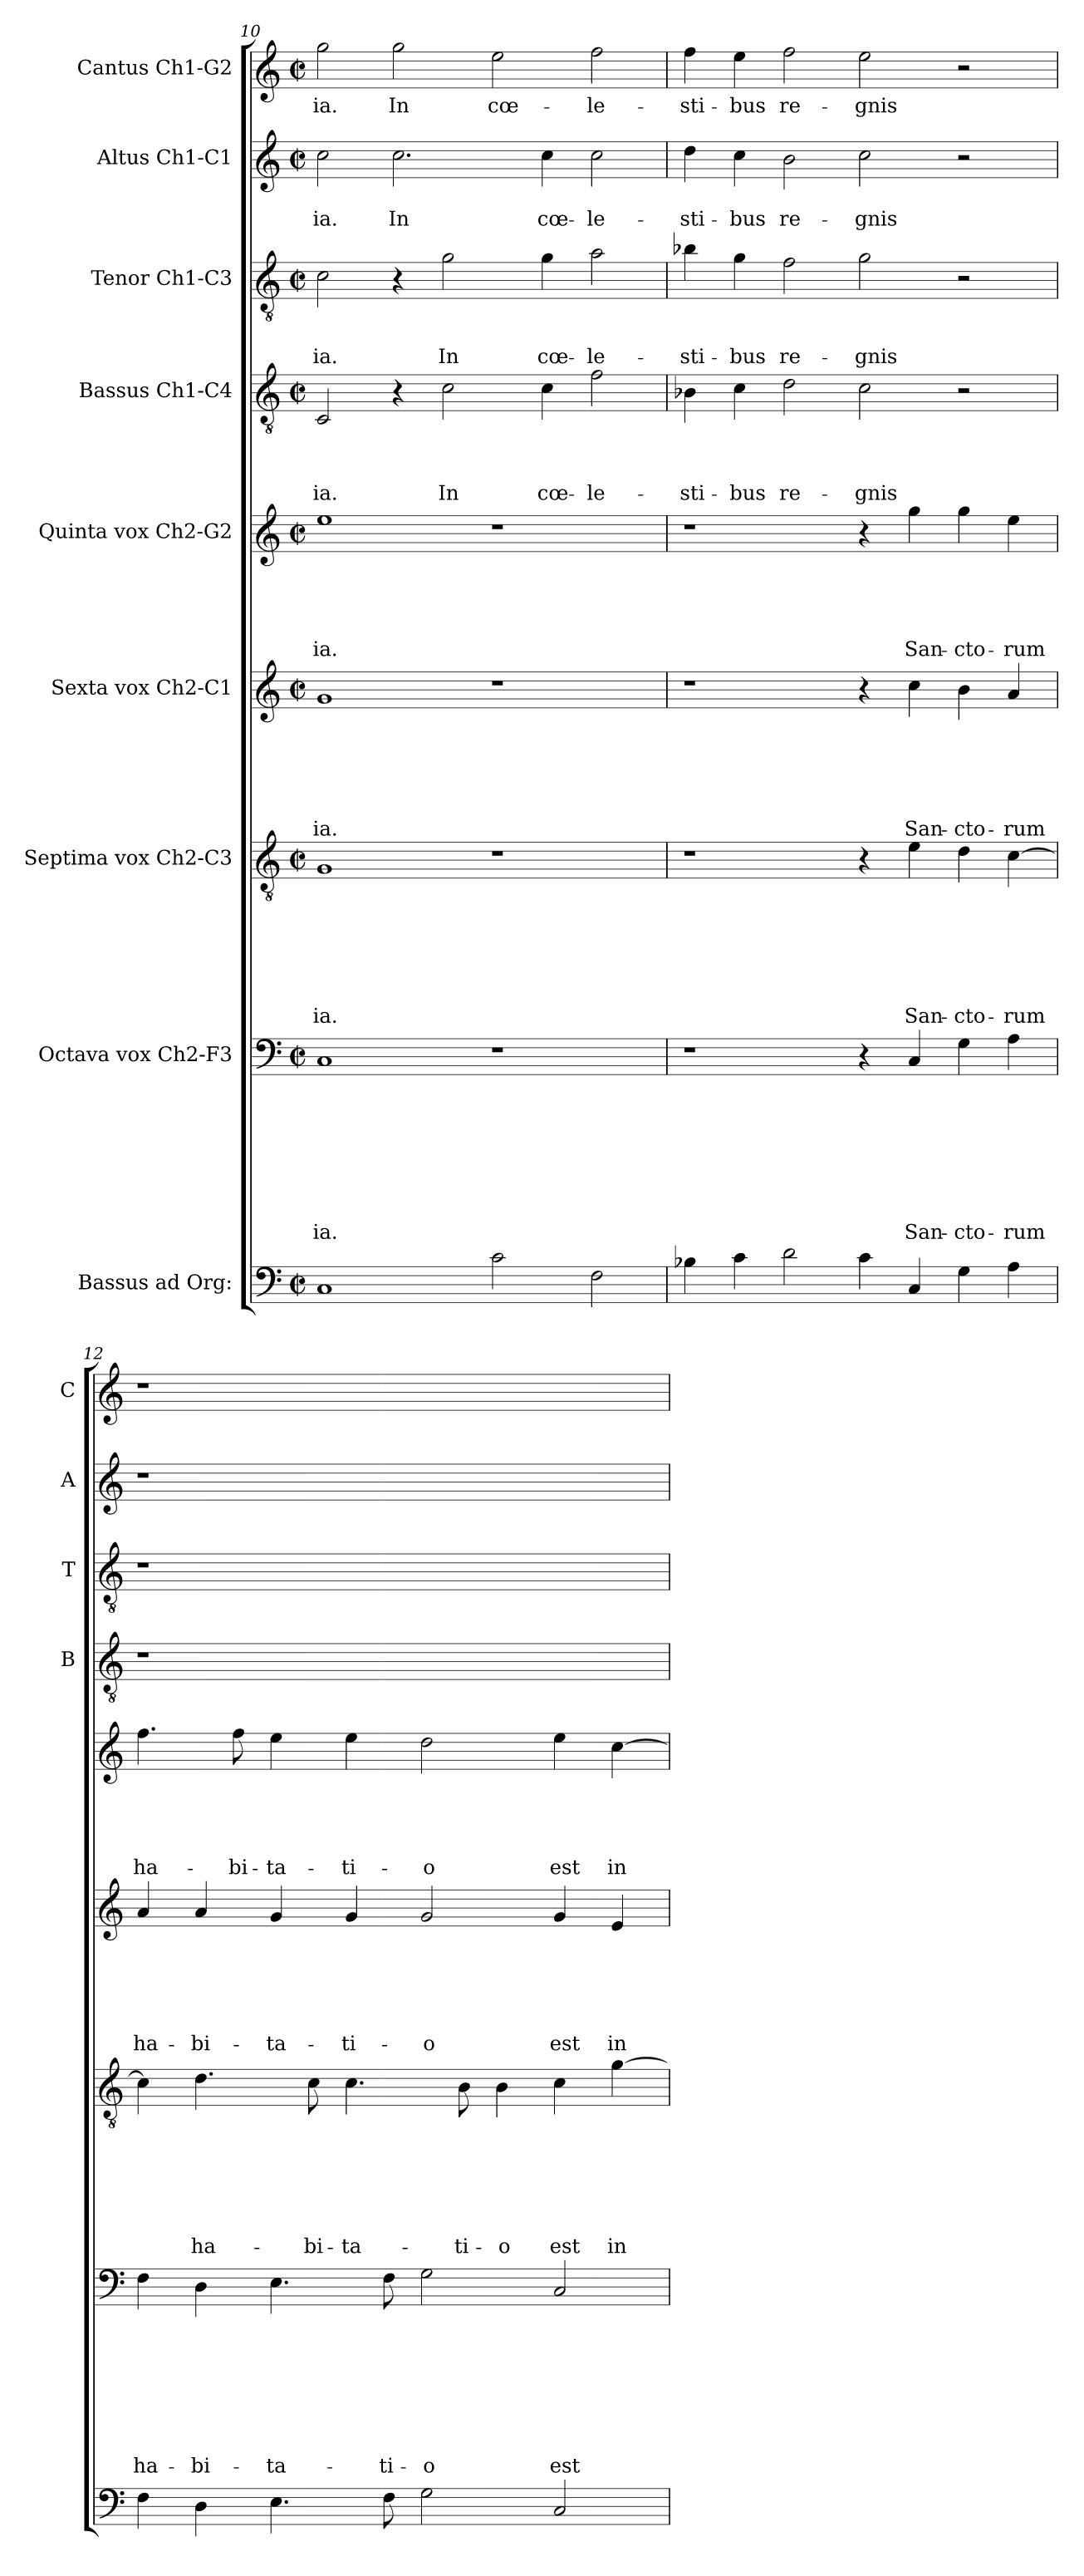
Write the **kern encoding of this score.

**kern	**kern	**text	**text	**text	**text	**text	**text	**text	**text	**kern	**text	**text	**text	**text	**text	**text	**text	**kern	**text	**text	**text	**text	**text	**text	**kern	**text	**text	**text	**text	**text	**kern	**text	**text	**text	**text	**kern	**text	**text	**text	**kern	**text	**text	**kern	**text
*part9	*part8	*part8	*part8	*part8	*part8	*part8	*part8	*part8	*part8	*part7	*part7	*part7	*part7	*part7	*part7	*part7	*part7	*part6	*part6	*part6	*part6	*part6	*part6	*part6	*part5	*part5	*part5	*part5	*part5	*part5	*part4	*part4	*part4	*part4	*part4	*part3	*part3	*part3	*part3	*part2	*part2	*part2	*part1	*part1
*staff9	*staff8	*staff8	*staff8	*staff8	*staff8	*staff8	*staff8	*staff8	*staff8	*staff7	*staff7	*staff7	*staff7	*staff7	*staff7	*staff7	*staff7	*staff6	*staff6	*staff6	*staff6	*staff6	*staff6	*staff6	*staff5	*staff5	*staff5	*staff5	*staff5	*staff5	*staff4	*staff4	*staff4	*staff4	*staff4	*staff3	*staff3	*staff3	*staff3	*staff2	*staff2	*staff2	*staff1	*staff1
*I"Bassus ad Org:	*I"Octava vox Ch2-F3	*	*	*	*	*	*	*	*	*I"Septima vox Ch2-C3	*	*	*	*	*	*	*	*I"Sexta vox Ch2-C1	*	*	*	*	*	*	*I"Quinta vox Ch2-G2	*	*	*	*	*	*I"Bassus Ch1-C4	*	*	*	*	*I"Tenor Ch1-C3	*	*	*	*I"Altus Ch1-C1	*	*	*I"Cantus Ch1-G2	*
*	*	*	*	*	*	*	*	*	*	*	*	*	*	*	*	*	*	*	*	*	*	*	*	*	*	*	*	*	*	*	*I'B	*	*	*	*	*I'T	*	*	*	*I'A	*	*	*I'C	*
!!LO:PB:g=z
*clefF4	*clefF4	*	*	*	*	*	*	*	*	*clefGv2	*	*	*	*	*	*	*	*clefG2	*	*	*	*	*	*	*clefG2	*	*	*	*	*	*clefGv2	*	*	*	*	*clefGv2	*	*	*	*clefG2	*	*	*clefG2	*
*k[]	*k[]	*	*	*	*	*	*	*	*	*k[]	*	*	*	*	*	*	*	*k[]	*	*	*	*	*	*	*k[]	*	*	*	*	*	*k[]	*	*	*	*	*k[]	*	*	*	*k[]	*	*	*k[]	*
*C:	*C:	*	*	*	*	*	*	*	*	*C:	*	*	*	*	*	*	*	*C:	*	*	*	*	*	*	*C:	*	*	*	*	*	*C:	*	*	*	*	*C:	*	*	*	*C:	*	*	*C:	*
*M2/2	*M2/2	*	*	*	*	*	*	*	*	*M2/2	*	*	*	*	*	*	*	*M2/2	*	*	*	*	*	*	*M2/2	*	*	*	*	*	*M2/2	*	*	*	*	*M2/2	*	*	*	*M2/2	*	*	*M2/2	*
*met(c|)	*met(c|)	*	*	*	*	*	*	*	*	*met(c|)	*	*	*	*	*	*	*	*met(c|)	*	*	*	*	*	*	*met(c|)	*	*	*	*	*	*met(c|)	*	*	*	*	*met(c|)	*	*	*	*met(c|)	*	*	*met(c|)	*
=10	=10	=10	=10	=10	=10	=10	=10	=10	=10	=10	=10	=10	=10	=10	=10	=10	=10	=10	=10	=10	=10	=10	=10	=10	=10	=10	=10	=10	=10	=10	=10	=10	=10	=10	=10	=10	=10	=10	=10	=10	=10	=10	=10	=10
!	!	!	!	!	!	!	!	!	!LO:LY:b	!	!	!	!	!	!	!	!LO:LY:b	!	!	!	!	!	!	!LO:LY:b	!	!	!	!	!	!LO:LY:b	!	!	!	!	!LO:LY:b	!	!	!	!LO:LY:b	!	!	!LO:LY:b	!	!LO:LY:b
1C	1C	.	.	.	.	.	.	.	-ia.	1G	.	.	.	.	.	.	-ia.	1g	.	.	.	.	.	-ia.	1ee	.	.	.	.	-ia.	2C/	.	.	.	-ia.	2c\	.	.	-ia.	2cc\	.	-ia.	2gg\	-ia.
!	!	!	!	!	!	!	!	!	!	!	!	!	!	!	!	!	!	!	!	!	!	!	!	!	!	!	!	!	!	!	!	!	!	!	!	!	!	!	!	!	!	!LO:LY:b	!	!LO:LY:b
.	.	.	.	.	.	.	.	.	.	.	.	.	.	.	.	.	.	.	.	.	.	.	.	.	.	.	.	.	.	.	4r	.	.	.	.	4r	.	.	.	2.cc\	.	In	2gg\	In
!	!	!	!	!	!	!	!	!	!	!	!	!	!	!	!	!	!	!	!	!	!	!	!	!	!	!	!	!	!	!	!	!	!	!	!LO:LY:b	!	!	!	!LO:LY:b	!	!	!	!	!
.	.	.	.	.	.	.	.	.	.	.	.	.	.	.	.	.	.	.	.	.	.	.	.	.	.	.	.	.	.	.	2c\	.	.	.	In	2g\	.	.	In	.	.	.	.	.
!	!	!	!	!	!	!	!	!	!	!	!	!	!	!	!	!	!	!	!	!	!	!	!	!	!	!	!	!	!	!	!	!	!	!	!	!	!	!	!	!	!	!	!	!LO:LY:b
2c\	1r	.	.	.	.	.	.	.	.	1r	.	.	.	.	.	.	.	1r	.	.	.	.	.	.	1r	.	.	.	.	.	.	.	.	.	.	.	.	.	.	.	.	.	2ee\	cœ-
!	!	!	!	!	!	!	!	!	!	!	!	!	!	!	!	!	!	!	!	!	!	!	!	!	!	!	!	!	!	!	!	!	!	!	!LO:LY:b	!	!	!	!LO:LY:b	!	!	!LO:LY:b	!	!
.	.	.	.	.	.	.	.	.	.	.	.	.	.	.	.	.	.	.	.	.	.	.	.	.	.	.	.	.	.	.	4c\	.	.	.	cœ-	4g\	.	.	cœ-	4cc\	.	cœ-	.	.
!	!	!	!	!	!	!	!	!	!	!	!	!	!	!	!	!	!	!	!	!	!	!	!	!	!	!	!	!	!	!	!	!	!	!	!LO:LY:b	!	!	!	!LO:LY:b	!	!	!LO:LY:b	!	!LO:LY:b
2F\	.	.	.	.	.	.	.	.	.	.	.	.	.	.	.	.	.	.	.	.	.	.	.	.	.	.	.	.	.	.	2f\	.	.	.	-le-	2a\	.	.	-le-	2cc\	.	-le-	2ff\	-le-
=11	=11	=11	=11	=11	=11	=11	=11	=11	=11	=11	=11	=11	=11	=11	=11	=11	=11	=11	=11	=11	=11	=11	=11	=11	=11	=11	=11	=11	=11	=11	=11	=11	=11	=11	=11	=11	=11	=11	=11	=11	=11	=11	=11	=11
!	!	!	!	!	!	!	!	!	!	!	!	!	!	!	!	!	!	!	!	!	!	!	!	!	!	!	!	!	!	!	!	!	!	!	!LO:LY:b	!	!	!	!LO:LY:b	!	!	!LO:LY:b	!	!LO:LY:b
4B-X\	1r	.	.	.	.	.	.	.	.	1r	.	.	.	.	.	.	.	1r	.	.	.	.	.	.	1r	.	.	.	.	.	4B-X\	.	.	.	-sti-	4b-X\	.	.	-sti-	4dd\	.	-sti-	4ff\	-sti-
!	!	!	!	!	!	!	!	!	!	!	!	!	!	!	!	!	!	!	!	!	!	!	!	!	!	!	!	!	!	!	!	!	!	!	!LO:LY:b	!	!	!	!LO:LY:b	!	!	!LO:LY:b	!	!LO:LY:b
4c\	.	.	.	.	.	.	.	.	.	.	.	.	.	.	.	.	.	.	.	.	.	.	.	.	.	.	.	.	.	.	4c\	.	.	.	-bus	4g\	.	.	-bus	4cc\	.	-bus	4ee\	-bus
!	!	!	!	!	!	!	!	!	!	!	!	!	!	!	!	!	!	!	!	!	!	!	!	!	!	!	!	!	!	!	!	!	!	!	!LO:LY:b	!	!	!	!LO:LY:b	!	!	!LO:LY:b	!	!LO:LY:b
2d\	.	.	.	.	.	.	.	.	.	.	.	.	.	.	.	.	.	.	.	.	.	.	.	.	.	.	.	.	.	.	2d\	.	.	.	re-	2f\	.	.	re-	2b\	.	re-	2ff\	re-
!	!	!	!	!	!	!	!	!	!	!	!	!	!	!	!	!	!	!	!	!	!	!	!	!	!	!	!	!	!	!	!	!	!	!	!LO:LY:b	!	!	!	!LO:LY:b	!	!	!LO:LY:b	!	!LO:LY:b
4c\	4r	.	.	.	.	.	.	.	.	4r	.	.	.	.	.	.	.	4r	.	.	.	.	.	.	4r	.	.	.	.	.	2c\	.	.	.	-gnis	2g\	.	.	-gnis	2cc\	.	-gnis	2ee\	-gnis
!	!	!	!	!	!	!	!	!	!LO:LY:b	!	!	!	!	!	!	!	!LO:LY:b	!	!	!	!	!	!	!LO:LY:b	!	!	!	!	!	!LO:LY:b	!	!	!	!	!	!	!	!	!	!	!	!	!	!
4C/	4C/	.	.	.	.	.	.	.	San-	4e\	.	.	.	.	.	.	San-	4cc\	.	.	.	.	.	San-	4gg\	.	.	.	.	San-	.	.	.	.	.	.	.	.	.	.	.	.	.	.
!	!	!	!	!	!	!	!	!	!LO:LY:b	!	!	!	!	!	!	!	!LO:LY:b	!	!	!	!	!	!	!LO:LY:b	!	!	!	!	!	!LO:LY:b	!	!	!	!	!	!	!	!	!	!	!	!	!	!
4G\	4G\	.	.	.	.	.	.	.	-cto-	4d\	.	.	.	.	.	.	-cto-	4b\	.	.	.	.	.	-cto-	4gg\	.	.	.	.	-cto-	2r	.	.	.	.	2r	.	.	.	2r	.	.	2r	.
!	!	!	!	!	!	!	!	!	!LO:LY:b	!	!	!	!	!	!	!	!LO:LY:b	!	!	!	!	!	!	!LO:LY:b	!	!	!	!	!	!LO:LY:b	!	!	!	!	!	!	!	!	!	!	!	!	!	!
4A\	4A\	.	.	.	.	.	.	.	-rum	[4c\	.	.	.	.	.	.	-rum	4a/	.	.	.	.	.	-rum	4ee\	.	.	.	.	-rum	.	.	.	.	.	.	.	.	.	.	.	.	.	.
=12	=12	=12	=12	=12	=12	=12	=12	=12	=12	=12	=12	=12	=12	=12	=12	=12	=12	=12	=12	=12	=12	=12	=12	=12	=12	=12	=12	=12	=12	=12	=12	=12	=12	=12	=12	=12	=12	=12	=12	=12	=12	=12	=12	=12
!	!	!	!	!	!	!	!	!	!LO:LY:b	!	!	!	!	!	!	!	!	!	!	!	!	!	!	!LO:LY:b	!	!	!	!	!	!LO:LY:b	!	!	!	!	!	!	!	!	!	!	!	!	!	!
4F\	4F\	.	.	.	.	.	.	.	ha-	4c\]	.	.	.	.	.	.	.	4a/	.	.	.	.	.	ha-	4.ff\	.	.	.	.	ha-	1r	.	.	.	.	1r	.	.	.	1r	.	.	1r	.
!	!	!	!	!	!	!	!	!	!LO:LY:b	!	!	!	!	!	!	!	!LO:LY:b	!	!	!	!	!	!	!LO:LY:b	!	!	!	!	!	!	!	!	!	!	!	!	!	!	!	!	!	!	!	!
4D\	4D\	.	.	.	.	.	.	.	-bi-	4.d\	.	.	.	.	.	.	ha-	4a/	.	.	.	.	.	-bi-	.	.	.	.	.	.	.	.	.	.	.	.	.	.	.	.	.	.	.	.
!	!	!	!	!	!	!	!	!	!	!	!	!	!	!	!	!	!	!	!	!	!	!	!	!	!	!	!	!	!	!LO:LY:b	!	!	!	!	!	!	!	!	!	!	!	!	!	!
.	.	.	.	.	.	.	.	.	.	.	.	.	.	.	.	.	.	.	.	.	.	.	.	.	8ff\	.	.	.	.	-bi-	.	.	.	.	.	.	.	.	.	.	.	.	.	.
!	!	!	!	!	!	!	!	!	!LO:LY:b	!	!	!	!	!	!	!	!	!	!	!	!	!	!	!LO:LY:b	!	!	!	!	!	!LO:LY:b	!	!	!	!	!	!	!	!	!	!	!	!	!	!
4.E\	4.E\	.	.	.	.	.	.	.	-ta-	.	.	.	.	.	.	.	.	4g/	.	.	.	.	.	-ta-	4ee\	.	.	.	.	-ta-	.	.	.	.	.	.	.	.	.	.	.	.	.	.
!	!	!	!	!	!	!	!	!	!	!	!	!	!	!	!	!	!LO:LY:b	!	!	!	!	!	!	!	!	!	!	!	!	!	!	!	!	!	!	!	!	!	!	!	!	!	!	!
.	.	.	.	.	.	.	.	.	.	8c\	.	.	.	.	.	.	-bi-	.	.	.	.	.	.	.	.	.	.	.	.	.	.	.	.	.	.	.	.	.	.	.	.	.	.	.
!	!	!	!	!	!	!	!	!	!	!	!	!	!	!	!	!	!LO:LY:b	!	!	!	!	!	!	!LO:LY:b	!	!	!	!	!	!LO:LY:b	!	!	!	!	!	!	!	!	!	!	!	!	!	!
.	.	.	.	.	.	.	.	.	.	4.c\	.	.	.	.	.	.	-ta-	4g/	.	.	.	.	.	-ti-	4ee\	.	.	.	.	-ti-	.	.	.	.	.	.	.	.	.	.	.	.	.	.
!	!	!	!	!	!	!	!	!	!LO:LY:b	!	!	!	!	!	!	!	!	!	!	!	!	!	!	!	!	!	!	!	!	!	!	!	!	!	!	!	!	!	!	!	!	!	!	!
8F\	8F\	.	.	.	.	.	.	.	-ti-	.	.	.	.	.	.	.	.	.	.	.	.	.	.	.	.	.	.	.	.	.	.	.	.	.	.	.	.	.	.	.	.	.	.	.
!	!	!	!	!	!	!	!	!	!LO:LY:b	!	!	!	!	!	!	!	!	!	!	!	!	!	!	!LO:LY:b	!	!	!	!	!	!LO:LY:b	!	!	!	!	!	!	!	!	!	!	!	!	!	!
2G\	2G\	.	.	.	.	.	.	.	-o	.	.	.	.	.	.	.	.	2g/	.	.	.	.	.	-o	2dd\	.	.	.	.	-o	1ryy	.	.	.	.	1ryy	.	.	.	1ryy	.	.	1ryy	.
!	!	!	!	!	!	!	!	!	!	!	!	!	!	!	!	!	!LO:LY:b	!	!	!	!	!	!	!	!	!	!	!	!	!	!	!	!	!	!	!	!	!	!	!	!	!	!	!
.	.	.	.	.	.	.	.	.	.	8B\	.	.	.	.	.	.	-ti-	.	.	.	.	.	.	.	.	.	.	.	.	.	.	.	.	.	.	.	.	.	.	.	.	.	.	.
!	!	!	!	!	!	!	!	!	!	!	!	!	!	!	!	!	!LO:LY:b	!	!	!	!	!	!	!	!	!	!	!	!	!	!	!	!	!	!	!	!	!	!	!	!	!	!	!
.	.	.	.	.	.	.	.	.	.	4B\	.	.	.	.	.	.	-o	.	.	.	.	.	.	.	.	.	.	.	.	.	.	.	.	.	.	.	.	.	.	.	.	.	.	.
!	!	!	!	!	!	!	!	!	!LO:LY:b	!	!	!	!	!	!	!	!LO:LY:b	!	!	!	!	!	!	!LO:LY:b	!	!	!	!	!	!LO:LY:b	!	!	!	!	!	!	!	!	!	!	!	!	!	!
2C/	2C/	.	.	.	.	.	.	.	est	4c\	.	.	.	.	.	.	est	4g/	.	.	.	.	.	est	4ee\	.	.	.	.	est	.	.	.	.	.	.	.	.	.	.	.	.	.	.
!	!	!	!	!	!	!	!	!	!	!	!	!	!	!	!	!	!LO:LY:b	!	!	!	!	!	!	!LO:LY:b	!	!	!	!	!	!LO:LY:b	!	!	!	!	!	!	!	!	!	!	!	!	!	!
.	.	.	.	.	.	.	.	.	.	[4g\	.	.	.	.	.	.	in	4e/	.	.	.	.	.	in	[4cc\	.	.	.	.	in	.	.	.	.	.	.	.	.	.	.	.	.	.	.
=	=	=	=	=	=	=	=	=	=	=	=	=	=	=	=	=	=	=	=	=	=	=	=	=	=	=	=	=	=	=	=	=	=	=	=	=	=	=	=	=	=	=	=	=
*-	*-	*-	*-	*-	*-	*-	*-	*-	*-	*-	*-	*-	*-	*-	*-	*-	*-	*-	*-	*-	*-	*-	*-	*-	*-	*-	*-	*-	*-	*-	*-	*-	*-	*-	*-	*-	*-	*-	*-	*-	*-	*-	*-	*-
